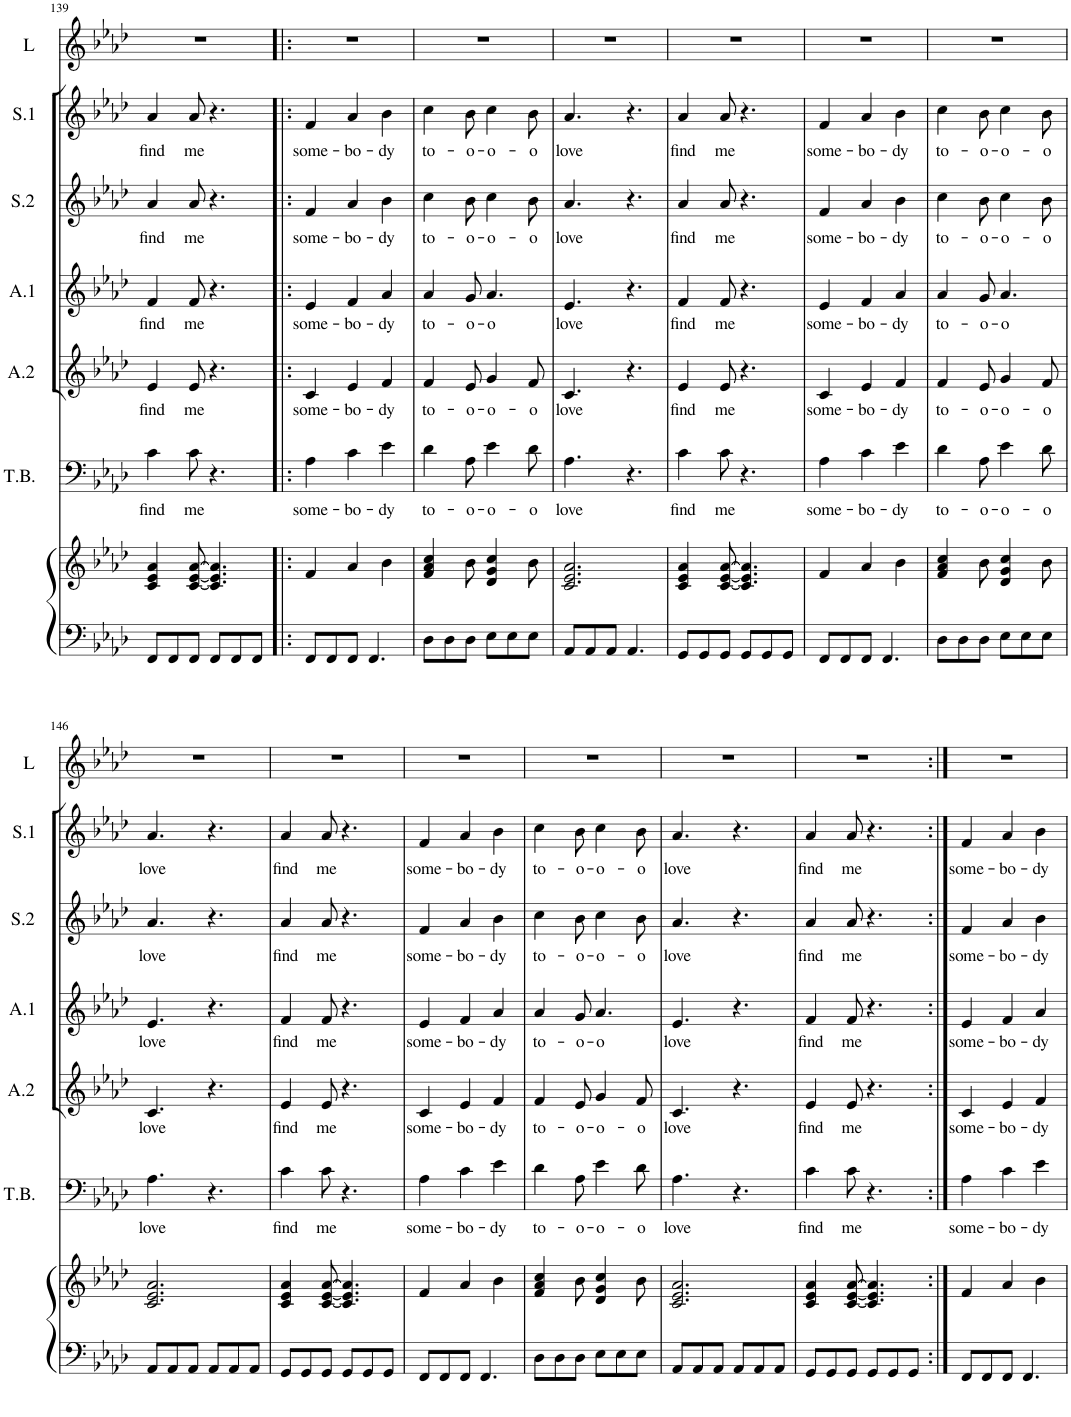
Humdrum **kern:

**kern	**kern	**kern	**text	**kern	**text	**kern	**text	**kern	**text	**kern	**text	**kern
*part7	*part7	*part6	*part6	*part5	*part5	*part4	*part4	*part3	*part3	*part2	*part2	*part1
*staff8	*staff7	*staff6	*staff6	*staff5	*staff5	*staff4	*staff4	*staff3	*staff3	*staff2	*staff2	*staff1
*I"Piano	*	*I"Tenor Bas	*	*I"Alt 2	*	*I"Alt 1	*	*I"Soprano 2	*	*I"Soprano 1	*	*I"Lead
*I'Pno	*	*I'T.B.	*	*I'A.2	*	*I'A.1	*	*I'S.2	*	*I'S.1	*	*I'L
!!LO:PB:g=z
*clefF4	*clefG2	*clefF4	*	*clefG2	*	*clefG2	*	*clefG2	*	*clefG2	*	*clefG2
*k[b-e-a-d-]	*k[b-e-a-d-]	*k[b-e-a-d-]	*	*k[b-e-a-d-]	*	*k[b-e-a-d-]	*	*k[b-e-a-d-]	*	*k[b-e-a-d-]	*	*k[b-e-a-d-]
*M6/8	*M6/8	*M6/8	*	*M6/8	*	*M6/8	*	*M6/8	*	*M6/8	*	*M6/8
=139	=139	=139	=139	=139	=139	=139	=139	=139	=139	=139	=139	=139
!	!	!	!LO:LY:b	!	!LO:LY:b	!	!LO:LY:b	!	!LO:LY:b	!	!LO:LY:b	!
8FF/L	4c/ 4e-/ 4a-/	4c\	find	4e-/	find	4f/	find	4a-/	find	4a-/	find	2.r
8FF/	.	.	.	.	.	.	.	.	.	.	.	.
!	!	!	!LO:LY:b	!	!LO:LY:b	!	!LO:LY:b	!	!LO:LY:b	!	!LO:LY:b	!
8FF/J	[8c/ [8e-/ [8a-/	8c\	me	8e-/	me	8f/	me	8a-/	me	8a-/	me	.
8FF/L	4.c/] 4.e-/] 4.a-/]	4.r	.	4.r	.	4.r	.	4.r	.	4.r	.	.
8FF/	.	.	.	.	.	.	.	.	.	.	.	.
8FF/J	.	.	.	.	.	.	.	.	.	.	.	.
=140!|:	=140!|:	=140!|:	=140!|:	=140!|:	=140!|:	=140!|:	=140!|:	=140!|:	=140!|:	=140!|:	=140!|:	=140!|:
!	!	!	!LO:LY:b	!	!LO:LY:b	!	!LO:LY:b	!	!LO:LY:b	!	!LO:LY:b	!
8FF/L	4f/	4A-\	some-	4c/	some-	4e-/	some-	4f/	some-	4f/	some-	2.r
8FF/	.	.	.	.	.	.	.	.	.	.	.	.
!	!	!	!LO:LY:b	!	!LO:LY:b	!	!LO:LY:b	!	!LO:LY:b	!	!LO:LY:b	!
8FF/J	4a-/	4c\	-bo-	4e-/	-bo-	4f/	-bo-	4a-/	-bo-	4a-/	-bo-	.
4.FF/	.	.	.	.	.	.	.	.	.	.	.	.
!	!	!	!LO:LY:b	!	!LO:LY:b	!	!LO:LY:b	!	!LO:LY:b	!	!LO:LY:b	!
.	4b-\	4e-\	-dy	4f/	-dy	4a-/	-dy	4b-\	-dy	4b-\	-dy	.
=141	=141	=141	=141	=141	=141	=141	=141	=141	=141	=141	=141	=141
!	!	!	!LO:LY:b	!	!LO:LY:b	!	!LO:LY:b	!	!LO:LY:b	!	!LO:LY:b	!
8D-\L	4f/ 4a-/ 4cc/	4d-\	to-	4f/	to-	4a-/	to-	4cc\	to-	4cc\	to-	2.r
8D-\	.	.	.	.	.	.	.	.	.	.	.	.
!	!	!	!LO:LY:b	!	!LO:LY:b	!	!LO:LY:b	!	!LO:LY:b	!	!LO:LY:b	!
8D-\J	8b-\	8A-\	-o-	8e-/	-o-	8g/	-o-	8b-\	-o-	8b-\	-o-	.
!	!	!	!LO:LY:b	!	!LO:LY:b	!	!LO:LY:b	!	!LO:LY:b	!	!LO:LY:b	!
8E-\L	4d-/ 4g/ 4cc/	4e-\	-o-	4g/	-o-	4.a-/	-o	4cc\	-o-	4cc\	-o-	.
8E-\	.	.	.	.	.	.	.	.	.	.	.	.
!	!	!	!LO:LY:b	!	!LO:LY:b	!	!	!	!LO:LY:b	!	!LO:LY:b	!
8E-\J	8b-\	8d-\	-o	8f/	-o	.	.	8b-\	-o	8b-\	-o	.
=142	=142	=142	=142	=142	=142	=142	=142	=142	=142	=142	=142	=142
!	!	!	!LO:LY:b	!	!LO:LY:b	!	!LO:LY:b	!	!LO:LY:b	!	!LO:LY:b	!
8AA-/L	2.c/ 2.e-/ 2.a-/	4.A-\	love	4.c/	love	4.e-/	love	4.a-/	love	4.a-/	love	2.r
8AA-/	.	.	.	.	.	.	.	.	.	.	.	.
8AA-/J	.	.	.	.	.	.	.	.	.	.	.	.
4.AA-/	.	4.r	.	4.r	.	4.r	.	4.r	.	4.r	.	.
=143	=143	=143	=143	=143	=143	=143	=143	=143	=143	=143	=143	=143
!	!	!	!LO:LY:b	!	!LO:LY:b	!	!LO:LY:b	!	!LO:LY:b	!	!LO:LY:b	!
8GG/L	4c/ 4e-/ 4a-/	4c\	find	4e-/	find	4f/	find	4a-/	find	4a-/	find	2.r
8GG/	.	.	.	.	.	.	.	.	.	.	.	.
!	!	!	!LO:LY:b	!	!LO:LY:b	!	!LO:LY:b	!	!LO:LY:b	!	!LO:LY:b	!
8GG/J	[8c/ [8e-/ [8a-/	8c\	me	8e-/	me	8f/	me	8a-/	me	8a-/	me	.
8GG/L	4.c/] 4.e-/] 4.a-/]	4.r	.	4.r	.	4.r	.	4.r	.	4.r	.	.
8GG/	.	.	.	.	.	.	.	.	.	.	.	.
8GG/J	.	.	.	.	.	.	.	.	.	.	.	.
=144	=144	=144	=144	=144	=144	=144	=144	=144	=144	=144	=144	=144
!	!	!	!LO:LY:b	!	!LO:LY:b	!	!LO:LY:b	!	!LO:LY:b	!	!LO:LY:b	!
8FF/L	4f/	4A-\	some-	4c/	some-	4e-/	some-	4f/	some-	4f/	some-	2.r
8FF/	.	.	.	.	.	.	.	.	.	.	.	.
!	!	!	!LO:LY:b	!	!LO:LY:b	!	!LO:LY:b	!	!LO:LY:b	!	!LO:LY:b	!
8FF/J	4a-/	4c\	-bo-	4e-/	-bo-	4f/	-bo-	4a-/	-bo-	4a-/	-bo-	.
4.FF/	.	.	.	.	.	.	.	.	.	.	.	.
!	!	!	!LO:LY:b	!	!LO:LY:b	!	!LO:LY:b	!	!LO:LY:b	!	!LO:LY:b	!
.	4b-\	4e-\	-dy	4f/	-dy	4a-/	-dy	4b-\	-dy	4b-\	-dy	.
=145	=145	=145	=145	=145	=145	=145	=145	=145	=145	=145	=145	=145
!	!	!	!LO:LY:b	!	!LO:LY:b	!	!LO:LY:b	!	!LO:LY:b	!	!LO:LY:b	!
8D-\L	4f/ 4a-/ 4cc/	4d-\	to-	4f/	to-	4a-/	to-	4cc\	to-	4cc\	to-	2.r
8D-\	.	.	.	.	.	.	.	.	.	.	.	.
!	!	!	!LO:LY:b	!	!LO:LY:b	!	!LO:LY:b	!	!LO:LY:b	!	!LO:LY:b	!
8D-\J	8b-\	8A-\	-o-	8e-/	-o-	8g/	-o-	8b-\	-o-	8b-\	-o-	.
!	!	!	!LO:LY:b	!	!LO:LY:b	!	!LO:LY:b	!	!LO:LY:b	!	!LO:LY:b	!
8E-\L	4d-/ 4g/ 4cc/	4e-\	-o-	4g/	-o-	4.a-/	-o	4cc\	-o-	4cc\	-o-	.
8E-\	.	.	.	.	.	.	.	.	.	.	.	.
!	!	!	!LO:LY:b	!	!LO:LY:b	!	!	!	!LO:LY:b	!	!LO:LY:b	!
8E-\J	8b-\	8d-\	-o	8f/	-o	.	.	8b-\	-o	8b-\	-o	.
!!LO:LB:g=z
=146	=146	=146	=146	=146	=146	=146	=146	=146	=146	=146	=146	=146
!	!	!	!LO:LY:b	!	!LO:LY:b	!	!LO:LY:b	!	!LO:LY:b	!	!LO:LY:b	!
8AA-/L	2.c/ 2.e-/ 2.a-/	4.A-\	love	4.c/	love	4.e-/	love	4.a-/	love	4.a-/	love	2.r
8AA-/	.	.	.	.	.	.	.	.	.	.	.	.
8AA-/J	.	.	.	.	.	.	.	.	.	.	.	.
8AA-/L	.	4.r	.	4.r	.	4.r	.	4.r	.	4.r	.	.
8AA-/	.	.	.	.	.	.	.	.	.	.	.	.
8AA-/J	.	.	.	.	.	.	.	.	.	.	.	.
=147	=147	=147	=147	=147	=147	=147	=147	=147	=147	=147	=147	=147
!	!	!	!LO:LY:b	!	!LO:LY:b	!	!LO:LY:b	!	!LO:LY:b	!	!LO:LY:b	!
8GG/L	4c/ 4e-/ 4a-/	4c\	find	4e-/	find	4f/	find	4a-/	find	4a-/	find	2.r
8GG/	.	.	.	.	.	.	.	.	.	.	.	.
!	!	!	!LO:LY:b	!	!LO:LY:b	!	!LO:LY:b	!	!LO:LY:b	!	!LO:LY:b	!
8GG/J	[8c/ [8e-/ [8a-/	8c\	me	8e-/	me	8f/	me	8a-/	me	8a-/	me	.
8GG/L	4.c/] 4.e-/] 4.a-/]	4.r	.	4.r	.	4.r	.	4.r	.	4.r	.	.
8GG/	.	.	.	.	.	.	.	.	.	.	.	.
8GG/J	.	.	.	.	.	.	.	.	.	.	.	.
=148	=148	=148	=148	=148	=148	=148	=148	=148	=148	=148	=148	=148
!	!	!	!LO:LY:b	!	!LO:LY:b	!	!LO:LY:b	!	!LO:LY:b	!	!LO:LY:b	!
8FF/L	4f/	4A-\	some-	4c/	some-	4e-/	some-	4f/	some-	4f/	some-	2.r
8FF/	.	.	.	.	.	.	.	.	.	.	.	.
!	!	!	!LO:LY:b	!	!LO:LY:b	!	!LO:LY:b	!	!LO:LY:b	!	!LO:LY:b	!
8FF/J	4a-/	4c\	-bo-	4e-/	-bo-	4f/	-bo-	4a-/	-bo-	4a-/	-bo-	.
4.FF/	.	.	.	.	.	.	.	.	.	.	.	.
!	!	!	!LO:LY:b	!	!LO:LY:b	!	!LO:LY:b	!	!LO:LY:b	!	!LO:LY:b	!
.	4b-\	4e-\	-dy	4f/	-dy	4a-/	-dy	4b-\	-dy	4b-\	-dy	.
=149	=149	=149	=149	=149	=149	=149	=149	=149	=149	=149	=149	=149
!	!	!	!LO:LY:b	!	!LO:LY:b	!	!LO:LY:b	!	!LO:LY:b	!	!LO:LY:b	!
8D-\L	4f/ 4a-/ 4cc/	4d-\	to-	4f/	to-	4a-/	to-	4cc\	to-	4cc\	to-	2.r
8D-\	.	.	.	.	.	.	.	.	.	.	.	.
!	!	!	!LO:LY:b	!	!LO:LY:b	!	!LO:LY:b	!	!LO:LY:b	!	!LO:LY:b	!
8D-\J	8b-\	8A-\	-o-	8e-/	-o-	8g/	-o-	8b-\	-o-	8b-\	-o-	.
!	!	!	!LO:LY:b	!	!LO:LY:b	!	!LO:LY:b	!	!LO:LY:b	!	!LO:LY:b	!
8E-\L	4d-/ 4g/ 4cc/	4e-\	-o-	4g/	-o-	4.a-/	-o	4cc\	-o-	4cc\	-o-	.
8E-\	.	.	.	.	.	.	.	.	.	.	.	.
!	!	!	!LO:LY:b	!	!LO:LY:b	!	!	!	!LO:LY:b	!	!LO:LY:b	!
8E-\J	8b-\	8d-\	-o	8f/	-o	.	.	8b-\	-o	8b-\	-o	.
=150	=150	=150	=150	=150	=150	=150	=150	=150	=150	=150	=150	=150
!	!	!	!LO:LY:b	!	!LO:LY:b	!	!LO:LY:b	!	!LO:LY:b	!	!LO:LY:b	!
8AA-/L	2.c/ 2.e-/ 2.a-/	4.A-\	love	4.c/	love	4.e-/	love	4.a-/	love	4.a-/	love	2.r
8AA-/	.	.	.	.	.	.	.	.	.	.	.	.
8AA-/J	.	.	.	.	.	.	.	.	.	.	.	.
8AA-/L	.	4.r	.	4.r	.	4.r	.	4.r	.	4.r	.	.
8AA-/	.	.	.	.	.	.	.	.	.	.	.	.
8AA-/J	.	.	.	.	.	.	.	.	.	.	.	.
=151	=151	=151	=151	=151	=151	=151	=151	=151	=151	=151	=151	=151
!	!	!	!LO:LY:b	!	!LO:LY:b	!	!LO:LY:b	!	!LO:LY:b	!	!LO:LY:b	!
8GG/L	4c/ 4e-/ 4a-/	4c\	find	4e-/	find	4f/	find	4a-/	find	4a-/	find	2.r
8GG/	.	.	.	.	.	.	.	.	.	.	.	.
!	!	!	!LO:LY:b	!	!LO:LY:b	!	!LO:LY:b	!	!LO:LY:b	!	!LO:LY:b	!
8GG/J	[8c/ [8e-/ [8a-/	8c\	me	8e-/	me	8f/	me	8a-/	me	8a-/	me	.
8GG/L	4.c/] 4.e-/] 4.a-/]	4.r	.	4.r	.	4.r	.	4.r	.	4.r	.	.
8GG/	.	.	.	.	.	.	.	.	.	.	.	.
8GG/J	.	.	.	.	.	.	.	.	.	.	.	.
=152:|!	=152:|!	=152:|!	=152:|!	=152:|!	=152:|!	=152:|!	=152:|!	=152:|!	=152:|!	=152:|!	=152:|!	=152:|!
!	!	!	!LO:LY:b	!	!LO:LY:b	!	!LO:LY:b	!	!LO:LY:b	!	!LO:LY:b	!
8FF/L	4f/	4A-\	some-	4c/	some-	4e-/	some-	4f/	some-	4f/	some-	2.r
8FF/	.	.	.	.	.	.	.	.	.	.	.	.
!	!	!	!LO:LY:b	!	!LO:LY:b	!	!LO:LY:b	!	!LO:LY:b	!	!LO:LY:b	!
8FF/J	4a-/	4c\	-bo-	4e-/	-bo-	4f/	-bo-	4a-/	-bo-	4a-/	-bo-	.
4.FF/	.	.	.	.	.	.	.	.	.	.	.	.
!	!	!	!LO:LY:b	!	!LO:LY:b	!	!LO:LY:b	!	!LO:LY:b	!	!LO:LY:b	!
.	4b-\	4e-\	-dy	4f/	-dy	4a-/	-dy	4b-\	-dy	4b-\	-dy	.
=	=	=	=	=	=	=	=	=	=	=	=	=
*-	*-	*-	*-	*-	*-	*-	*-	*-	*-	*-	*-	*-
